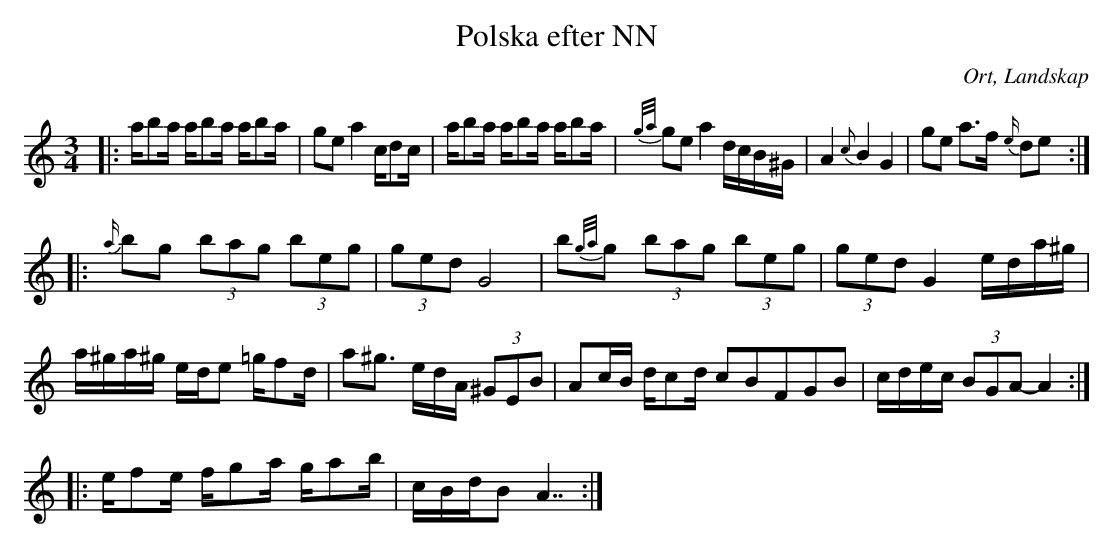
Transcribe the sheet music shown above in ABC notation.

X:1
T:Polska efter NN
O:Ort, Landskap
M:3/4
L:1/8
K:C
|: a/ba/ a/ba/ a/ba/|ge a2 c/dc/| a/ba/ a/ba/ a/ba/ | {g/a/}ge a2 d/c/B/^G/| A2 {c}B2 G2 | ge a>f {e/}de:|
|:{a/}bg (3bag (3beg| (3ged G4 |b{g/a/}g (3bag (3beg| (3ged G2 e/d/a/^g/| a/^g/a/^g/ e/d/e =g/fd/ |a^g3/2 /e/d/A/ (3^GEB| Ac/B/ d/cd/ c2/5B2/5F2/5G2/5B2/5|  c/d/e/c/ (3BGA-A2 :|
|:e/fe/ f/ga/ g/ab/ | c/B/d/B A7/2:|
